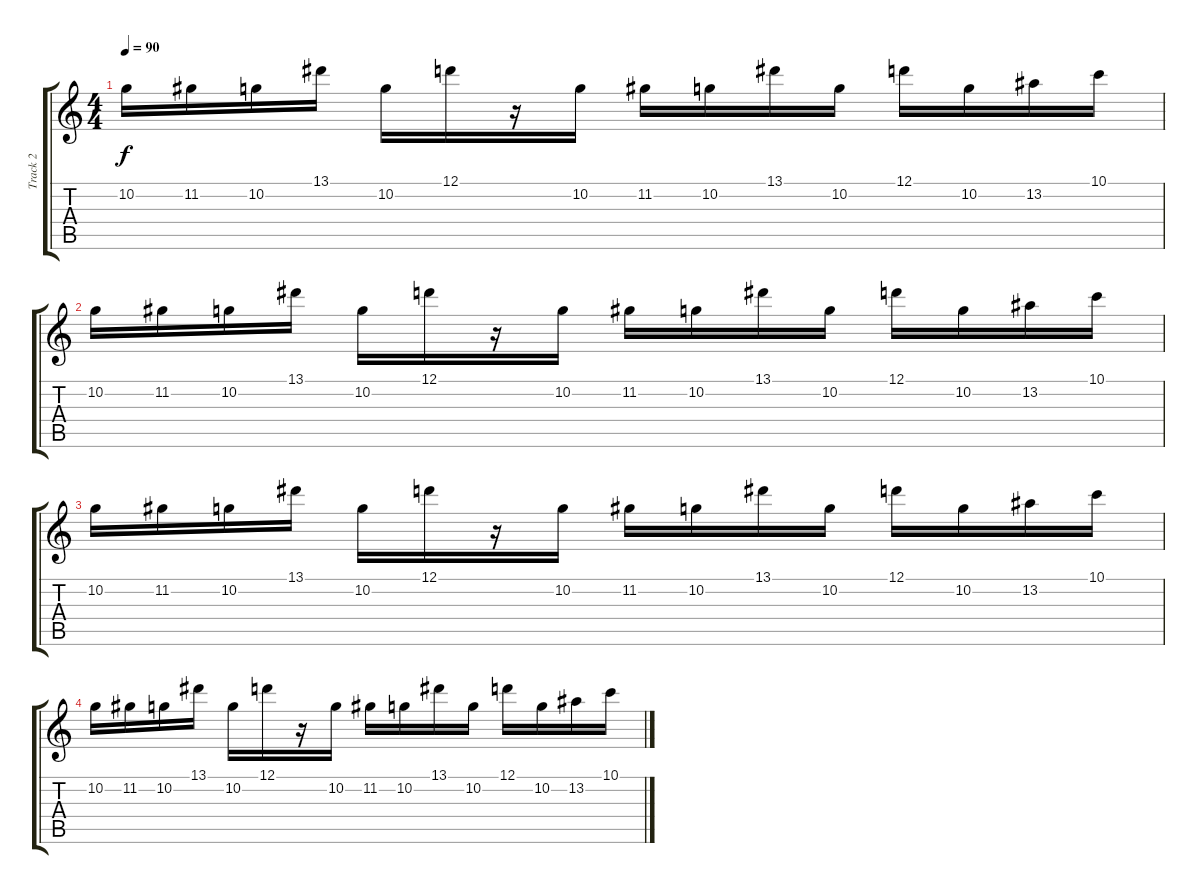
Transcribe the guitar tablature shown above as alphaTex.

\track ("Track 2" "Track 2") {instrument distortionguitar}
\staff {score tabs}
\tuning (D4 A3 F3 C3 G2 C2) {hide}
\ts (4 4)
\tempo 90
\clef g2
\ks c
10.2.16{dy f} 11.2.16 10.2.16 13.1.16 10.2.16 12.1.16 r.16 10.2.16 11.2.16 10.2.16 13.1.16 10.2.16 12.1.16 10.2.16 13.2.16 10.1.16 |
10.2.16 11.2.16 10.2.16 13.1.16 10.2.16 12.1.16 r.16 10.2.16 11.2.16 10.2.16 13.1.16 10.2.16 12.1.16 10.2.16 13.2.16 10.1.16 |
10.2.16 11.2.16 10.2.16 13.1.16 10.2.16 12.1.16 r.16 10.2.16 11.2.16 10.2.16 13.1.16 10.2.16 12.1.16 10.2.16 13.2.16 10.1.16 |
10.2.16 11.2.16 10.2.16 13.1.16 10.2.16 12.1.16 r.16 10.2.16 11.2.16 10.2.16 13.1.16 10.2.16 12.1.16 10.2.16 13.2.16 10.1.16
